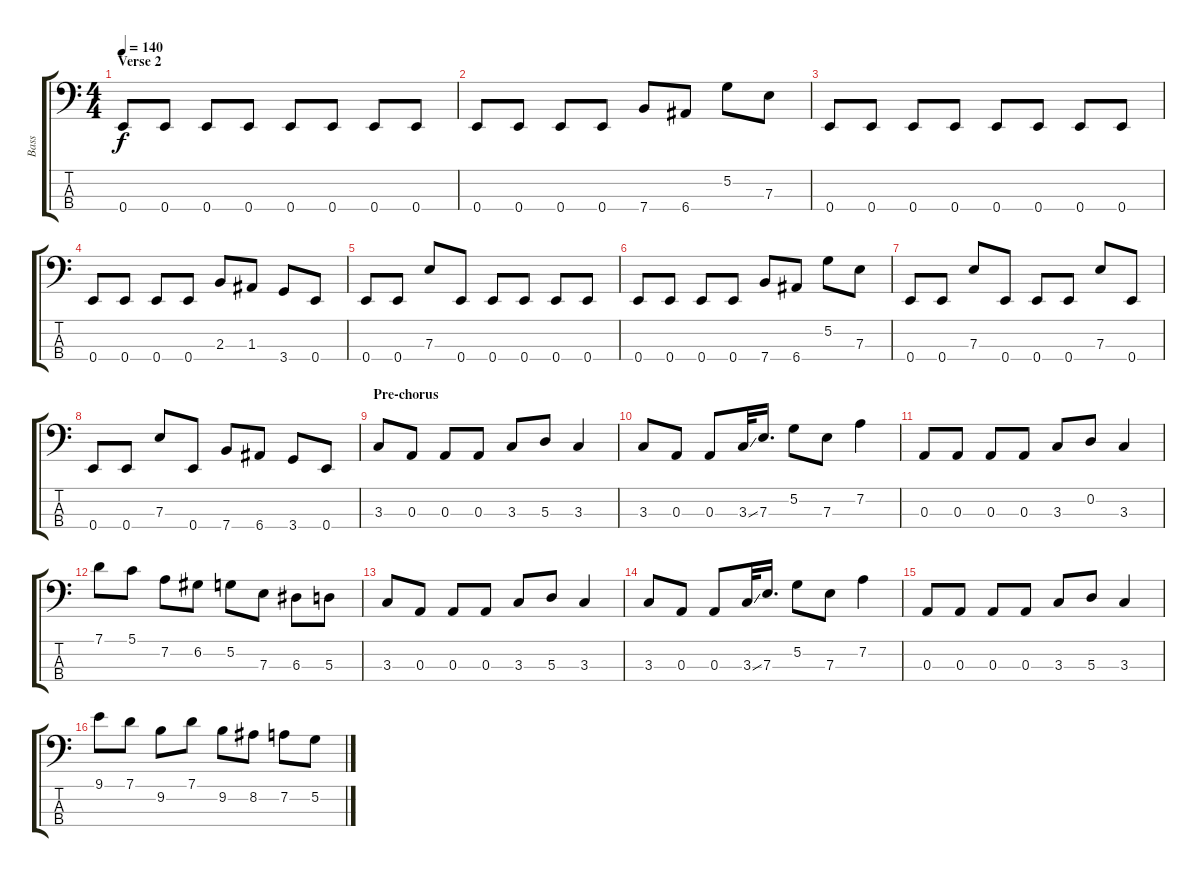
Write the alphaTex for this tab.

\track ("Bass" "Bass") {instrument electricbassfinger}
\staff {score tabs}
\tuning (G2 D2 A1 E1) {hide}
\ts (4 4)
\section ("" "Verse 2")
\tempo 140
\clef f4
\ks c
0.4.8{dy f} 0.4.8 0.4.8 0.4.8 0.4.8 0.4.8 0.4.8 0.4.8 |
0.4.8 0.4.8 0.4.8 0.4.8 7.4.8 6.4.8 5.2.8 7.3.8 |
0.4.8 0.4.8 0.4.8 0.4.8 0.4.8 0.4.8 0.4.8 0.4.8 |
0.4.8 0.4.8 0.4.8 0.4.8 2.3.8 1.3.8 3.4.8 0.4.8 |
0.4.8 0.4.8 7.3.8 0.4.8 0.4.8 0.4.8 0.4.8 0.4.8 |
0.4.8 0.4.8 0.4.8 0.4.8 7.4.8 6.4.8 5.2.8 7.3.8 |
0.4.8 0.4.8 7.3.8 0.4.8 0.4.8 0.4.8 7.3.8 0.4.8 |
0.4.8 0.4.8 7.3.8 0.4.8 7.4.8 6.4.8 3.4.8 0.4.8 |
\section ("" "Pre-chorus")
3.3.8 0.3.8 0.3.8 0.3.8 3.3.8 5.3.8 3.3.4 |
3.3.8 0.3.8 0.3.8 3.3{ss}.32 7.3.16{d} 5.2.8 7.3.8 7.2.4 |
0.3.8 0.3.8 0.3.8 0.3.8 3.3.8 0.2.8 3.3.4 |
7.1.8 5.1.8 7.2.8 6.2.8 5.2.8 7.3.8 6.3.8 5.3.8 |
3.3.8 0.3.8 0.3.8 0.3.8 3.3.8 5.3.8 3.3.4 |
3.3.8 0.3.8 0.3.8 3.3{ss}.32 7.3.16{d} 5.2.8 7.3.8 7.2.4 |
0.3.8 0.3.8 0.3.8 0.3.8 3.3.8 5.3.8 3.3.4 |
9.1.8 7.1.8 9.2.8 7.1.8 9.2.8 8.2.8 7.2.8 5.2.8
